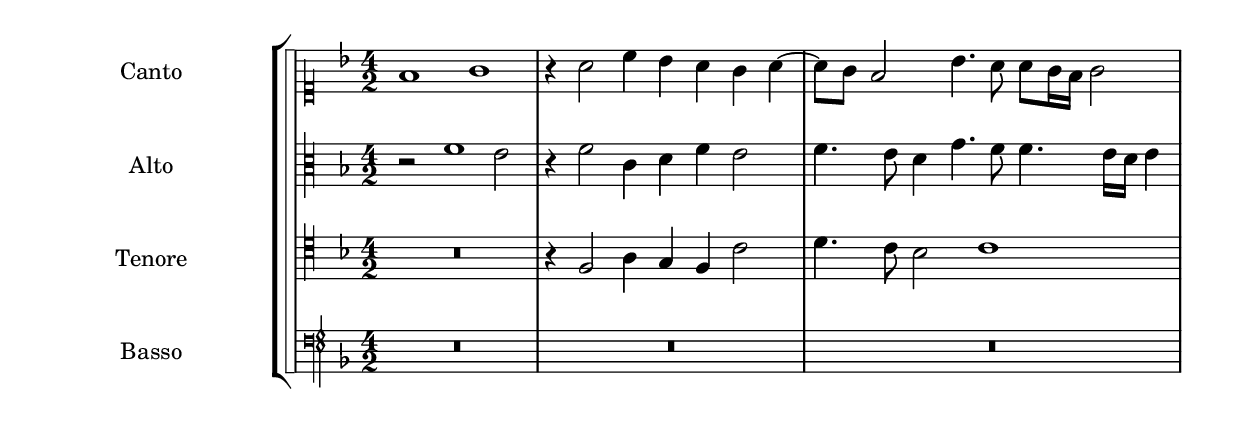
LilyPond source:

\version "2.16.0"
\include "english.ly"

\include "../../include/macros.ly" 

% Dissi à l'amata mia, lucida stella, che più d'ogn'altra luce

cantoII = \relative c' {
    \fourTwoCommonTime
    \key f \major
    \clef "petrucci-c1"

    f1 g | r4 a2 c4 bf a g a4 ~ | a8 g8 f2 bf4.( a8 a[ g16 f] g2) | 
}


altoII = \relative c' {
    \fourTwoCommonTime
    \clef "petrucci-c3"
    \key f \major

    r2 f1 e2 | r4 f2 c4 d f e2 | f4. e8 d4 g4.( f8 f4. e16[ d] e4) | 
}

tenoreII = \relative c {
    \fourTwoCommonTime
    \clef "petrucci-c4"
    \key f \major

    R\breve | r4 f2 a4 g f c'2 | d4. c8 bf2 c1 | 
}

bassoII = \relative c {
    \fourTwoCommonTime
    \key f \major
    \clef "petrucci-f4"

    R\breve*3 | 
}


    
\layout {
    ragged-bottom = ##t
    \context {
    }
    indent = 4\cm
    incipit-width = 2\cm
}
   \score {
        \new StaffGroup \with {
          systemStartDelimiter = #'SystemStartSquare
        } <<
            \new ChoirStaff = choirStaff <<
                \new Voice << 
                    \override Slur #'transparent = ##t 
                    \set Staff.instrumentName = #"Canto"
                    \cantoII 
                >>
                \new Voice << 
                    \override Slur #'transparent = ##t 
                    \set Staff.instrumentName = #"Alto"
                    \altoII 
                >>
                \new Voice << 
                    \set Staff.instrumentName = #"Tenore"
                    \tenoreII 
                >>
                \new Voice << 
                    \set Staff.instrumentName = #"Basso"
                    \bassoII 
                >>
            >>
        >>
}



